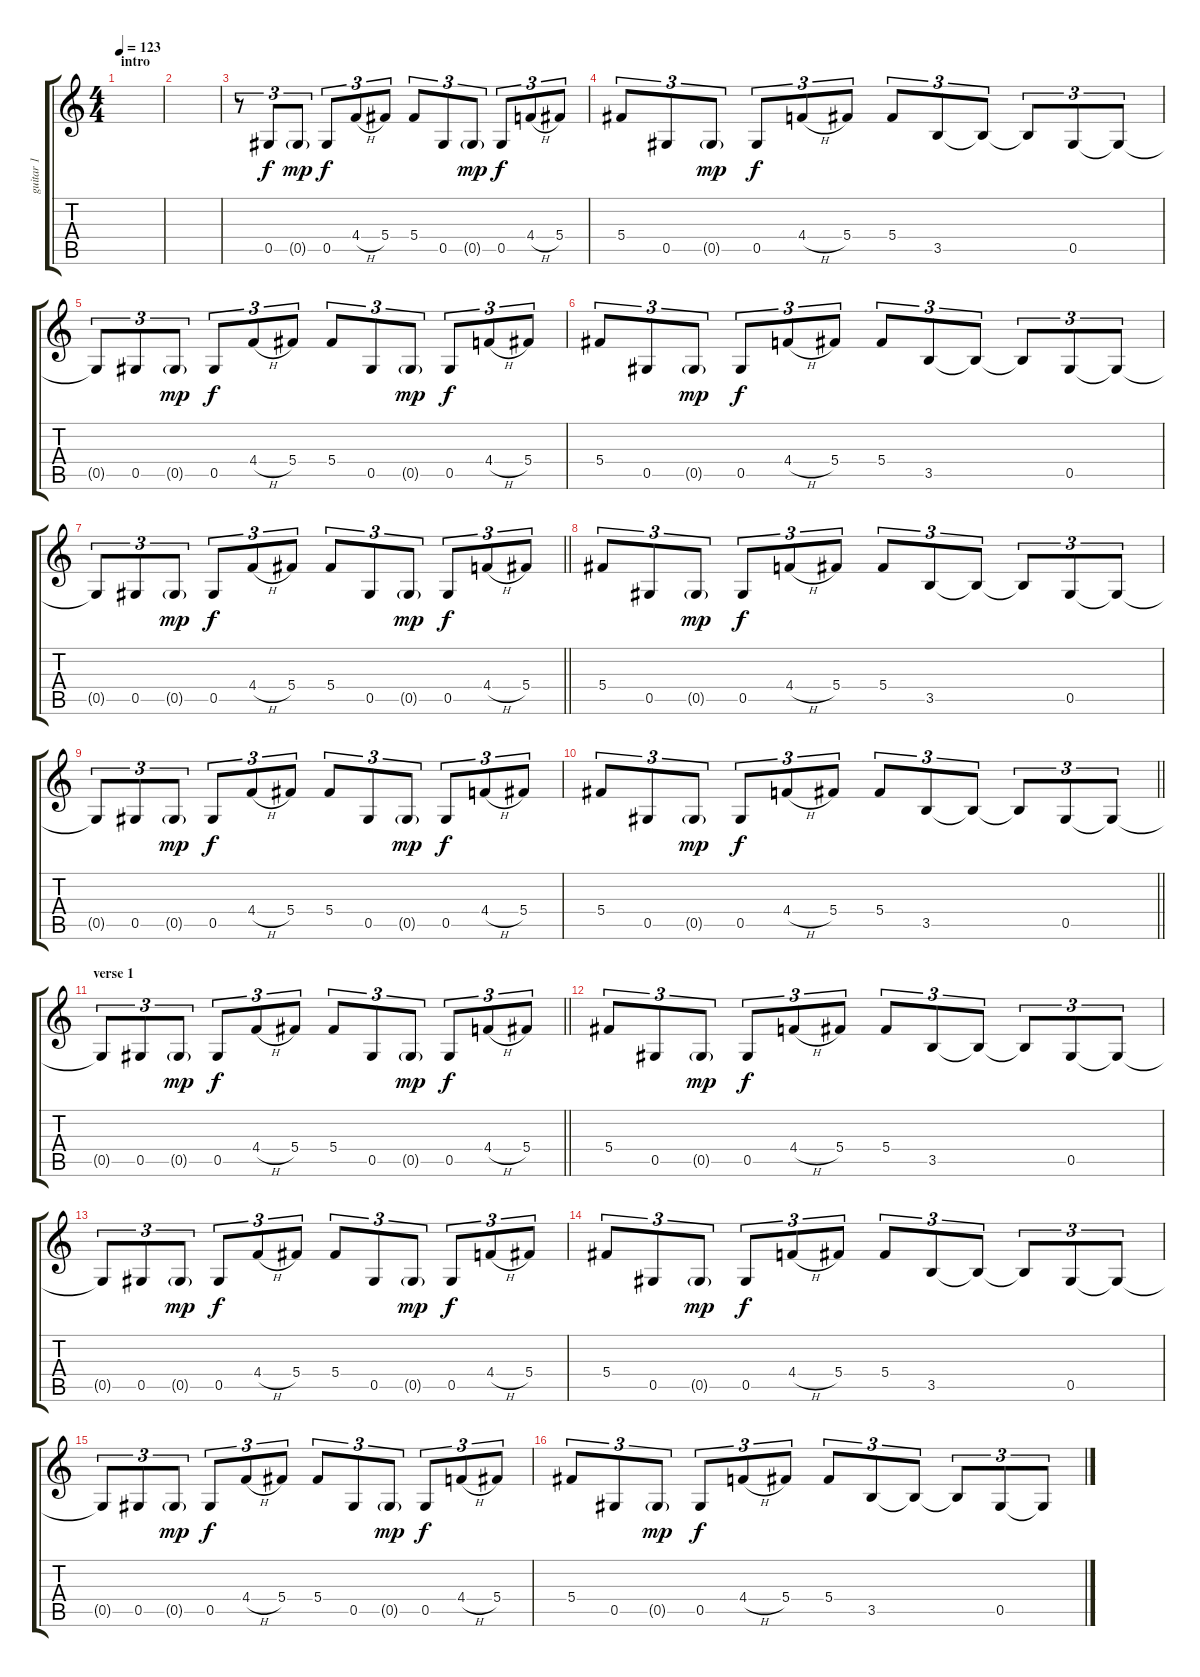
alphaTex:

\track ("guitar 1" "guitar 1") {instrument overdrivenguitar}
\staff {score tabs}
\tuning (Eb4 Bb3 Gb3 Db3 Ab2 Eb2) {hide}
\ts (4 4)
\section ("" "intro")
\tempo 123
\clef g2
\ks c
|
|
r.8{tu (3 2)} 0.5.8{tu (3 2)} 0.5{g}.8{tu (3 2) dy mp} 0.5.8{tu (3 2) dy f} 4.4{h}.8{tu (3 2)} 5.4.8{tu (3 2)} 5.4.8{tu (3 2)} 0.5.8{tu (3 2)} 0.5{g}.8{tu (3 2) dy mp} 0.5.8{tu (3 2) dy f} 4.4{h}.8{tu (3 2)} 5.4.8{tu (3 2)} |
5.4.8{tu (3 2)} 0.5.8{tu (3 2)} 0.5{g}.8{tu (3 2) dy mp} 0.5.8{tu (3 2) dy f} 4.4{h}.8{tu (3 2)} 5.4.8{tu (3 2)} 5.4.8{tu (3 2)} 3.5.8{tu (3 2)} 3.5{t}.8{tu (3 2)} 3.5{t}.8{tu (3 2)} 0.5.8{tu (3 2)} 0.5{t}.8{tu (3 2)} |
0.5{t}.8{tu (3 2)} 0.5.8{tu (3 2)} 0.5{g}.8{tu (3 2) dy mp} 0.5.8{tu (3 2) dy f} 4.4{h}.8{tu (3 2)} 5.4.8{tu (3 2)} 5.4.8{tu (3 2)} 0.5.8{tu (3 2)} 0.5{g}.8{tu (3 2) dy mp} 0.5.8{tu (3 2) dy f} 4.4{h}.8{tu (3 2)} 5.4.8{tu (3 2)} |
5.4.8{tu (3 2)} 0.5.8{tu (3 2)} 0.5{g}.8{tu (3 2) dy mp} 0.5.8{tu (3 2) dy f} 4.4{h}.8{tu (3 2)} 5.4.8{tu (3 2)} 5.4.8{tu (3 2)} 3.5.8{tu (3 2)} 3.5{t}.8{tu (3 2)} 3.5{t}.8{tu (3 2)} 0.5.8{tu (3 2)} 0.5{t}.8{tu (3 2)} |
\barLineRight lightlight
0.5{t}.8{tu (3 2)} 0.5.8{tu (3 2)} 0.5{g}.8{tu (3 2) dy mp} 0.5.8{tu (3 2) dy f} 4.4{h}.8{tu (3 2)} 5.4.8{tu (3 2)} 5.4.8{tu (3 2)} 0.5.8{tu (3 2)} 0.5{g}.8{tu (3 2) dy mp} 0.5.8{tu (3 2) dy f} 4.4{h}.8{tu (3 2)} 5.4.8{tu (3 2)} |
5.4.8{tu (3 2)} 0.5.8{tu (3 2)} 0.5{g}.8{tu (3 2) dy mp} 0.5.8{tu (3 2) dy f} 4.4{h}.8{tu (3 2)} 5.4.8{tu (3 2)} 5.4.8{tu (3 2)} 3.5.8{tu (3 2)} 3.5{t}.8{tu (3 2)} 3.5{t}.8{tu (3 2)} 0.5.8{tu (3 2)} 0.5{t}.8{tu (3 2)} |
0.5{t}.8{tu (3 2)} 0.5.8{tu (3 2)} 0.5{g}.8{tu (3 2) dy mp} 0.5.8{tu (3 2) dy f} 4.4{h}.8{tu (3 2)} 5.4.8{tu (3 2)} 5.4.8{tu (3 2)} 0.5.8{tu (3 2)} 0.5{g}.8{tu (3 2) dy mp} 0.5.8{tu (3 2) dy f} 4.4{h}.8{tu (3 2)} 5.4.8{tu (3 2)} |
\barLineRight lightlight
5.4.8{tu (3 2)} 0.5.8{tu (3 2)} 0.5{g}.8{tu (3 2) dy mp} 0.5.8{tu (3 2) dy f} 4.4{h}.8{tu (3 2)} 5.4.8{tu (3 2)} 5.4.8{tu (3 2)} 3.5.8{tu (3 2)} 3.5{t}.8{tu (3 2)} 3.5{t}.8{tu (3 2)} 0.5.8{tu (3 2)} 0.5{t}.8{tu (3 2)} |
\section ("" "verse 1 ")
\barLineRight lightlight
0.5{t}.8{tu (3 2)} 0.5.8{tu (3 2)} 0.5{g}.8{tu (3 2) dy mp} 0.5.8{tu (3 2) dy f} 4.4{h}.8{tu (3 2)} 5.4.8{tu (3 2)} 5.4.8{tu (3 2)} 0.5.8{tu (3 2)} 0.5{g}.8{tu (3 2) dy mp} 0.5.8{tu (3 2) dy f} 4.4{h}.8{tu (3 2)} 5.4.8{tu (3 2)} |
5.4.8{tu (3 2)} 0.5.8{tu (3 2)} 0.5{g}.8{tu (3 2) dy mp} 0.5.8{tu (3 2) dy f} 4.4{h}.8{tu (3 2)} 5.4.8{tu (3 2)} 5.4.8{tu (3 2)} 3.5.8{tu (3 2)} 3.5{t}.8{tu (3 2)} 3.5{t}.8{tu (3 2)} 0.5.8{tu (3 2)} 0.5{t}.8{tu (3 2)} |
0.5{t}.8{tu (3 2)} 0.5.8{tu (3 2)} 0.5{g}.8{tu (3 2) dy mp} 0.5.8{tu (3 2) dy f} 4.4{h}.8{tu (3 2)} 5.4.8{tu (3 2)} 5.4.8{tu (3 2)} 0.5.8{tu (3 2)} 0.5{g}.8{tu (3 2) dy mp} 0.5.8{tu (3 2) dy f} 4.4{h}.8{tu (3 2)} 5.4.8{tu (3 2)} |
5.4.8{tu (3 2)} 0.5.8{tu (3 2)} 0.5{g}.8{tu (3 2) dy mp} 0.5.8{tu (3 2) dy f} 4.4{h}.8{tu (3 2)} 5.4.8{tu (3 2)} 5.4.8{tu (3 2)} 3.5.8{tu (3 2)} 3.5{t}.8{tu (3 2)} 3.5{t}.8{tu (3 2)} 0.5.8{tu (3 2)} 0.5{t}.8{tu (3 2)} |
0.5{t}.8{tu (3 2)} 0.5.8{tu (3 2)} 0.5{g}.8{tu (3 2) dy mp} 0.5.8{tu (3 2) dy f} 4.4{h}.8{tu (3 2)} 5.4.8{tu (3 2)} 5.4.8{tu (3 2)} 0.5.8{tu (3 2)} 0.5{g}.8{tu (3 2) dy mp} 0.5.8{tu (3 2) dy f} 4.4{h}.8{tu (3 2)} 5.4.8{tu (3 2)} |
5.4.8{tu (3 2)} 0.5.8{tu (3 2)} 0.5{g}.8{tu (3 2) dy mp} 0.5.8{tu (3 2) dy f} 4.4{h}.8{tu (3 2)} 5.4.8{tu (3 2)} 5.4.8{tu (3 2)} 3.5.8{tu (3 2)} 3.5{t}.8{tu (3 2)} 3.5{t}.8{tu (3 2)} 0.5.8{tu (3 2)} 0.5{t}.8{tu (3 2)}
